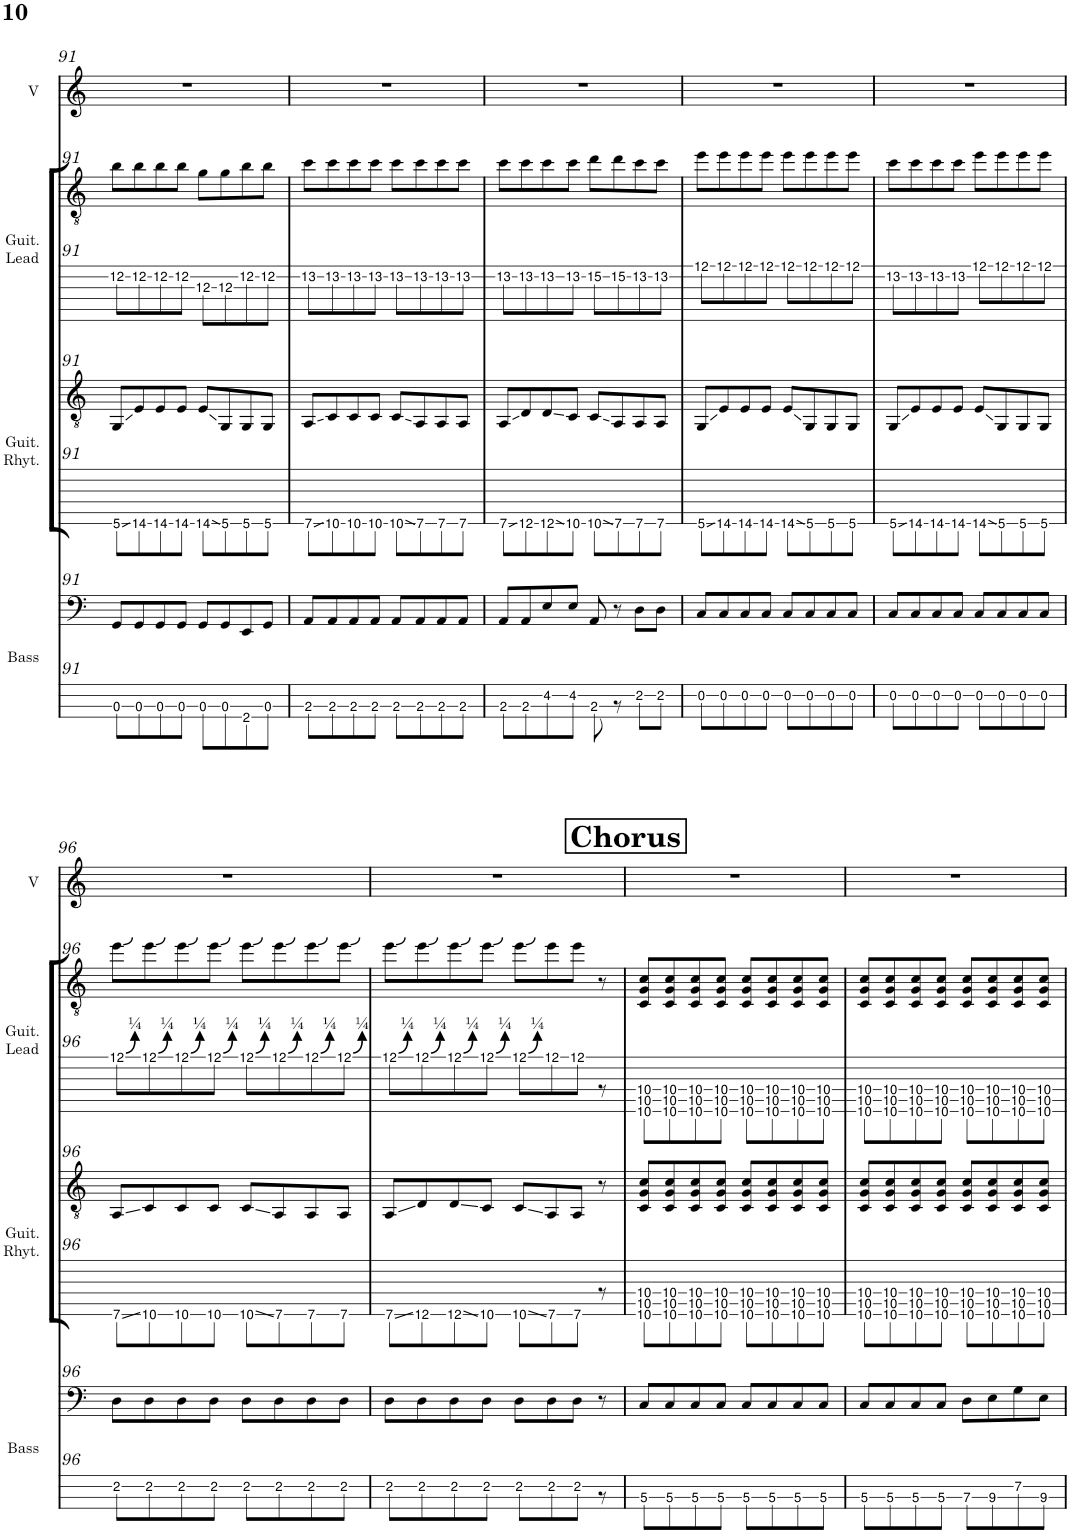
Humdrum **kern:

**kern	**kern	**kern	**kern	**kern	**kern	**kern
*part7	*part6	*part5	*part4	*part3	*part2	*part1
*staff7	*staff6	*staff5	*staff4	*staff3	*staff2	*staff1
*I"Bass Guitar D Stanard D-G-C-F	*I"Bass Guitar D Stanard D-G-C-F	*I"Electric Guitar Rhythm Drop D	*I"Electric Guitar Rhythm Drop D	*I"Electric Guitar Lead Drop D	*I"Electric Guitar Lead Drop D	*I"Women Vocals
*I'Bass	*I'Bass	*I'Guit. Rhyt.	*I'Guit. Rhyt.	*I'Guit. Lead	*I'Guit. Lead	*I'V
!!LO:PB:g=z
*	*clefF4	*	*clefGv2	*	*clefGv2	*clefG2
*Trd7c12	*Trd7c12	*	*	*	*	*
*k[]	*k[]	*k[]	*k[]	*k[]	*k[]	*k[]
*M4/4	*M4/4	*M4/4	*M4/4	*M4/4	*M4/4	*M4/4
=91	=91	=91	=91	=91	=91	=91
8GG\L	8GG/L	8GG\L	8GG/L	8b\L	8b\L	1r
8GG\	8GG/	8E\	8E/	8b\	8b\	.
8GG\	8GG/	8E\	8E/	8b\	8b\	.
8GG\J	8GG/J	8E\J	8E/J	8b\J	8b\J	.
8GG\L	8GG/L	8E\L	8E/L	8g\L	8g\L	.
8GG\	8GG/	8GG\	8GG/	8g\	8g\	.
8EE\	8EE/	8GG\	8GG/	8b\	8b\	.
8GG\J	8GG/J	8GG\J	8GG/J	8b\J	8b\J	.
=92	=92	=92	=92	=92	=92	=92
8AA\L	8AA/L	8AA\L	8AA/L	8cc\L	8cc\L	1r
8AA\	8AA/	8C\	8C/	8cc\	8cc\	.
8AA\	8AA/	8C\	8C/	8cc\	8cc\	.
8AA\J	8AA/J	8C\J	8C/J	8cc\J	8cc\J	.
8AA\L	8AA/L	8C\L	8C/L	8cc\L	8cc\L	.
8AA\	8AA/	8AA\	8AA/	8cc\	8cc\	.
8AA\	8AA/	8AA\	8AA/	8cc\	8cc\	.
8AA\J	8AA/J	8AA\J	8AA/J	8cc\J	8cc\J	.
=93	=93	=93	=93	=93	=93	=93
8AA\L	8AA/L	8AA\L	8AA/L	8cc\L	8cc\L	1r
8AA\	8AA/	8D\	8D/	8cc\	8cc\	.
8E\	8E/	8D\	8D/	8cc\	8cc\	.
8E\J	8E/J	8C\J	8C/J	8cc\J	8cc\J	.
8AA\	8AA/	8C\L	8C/L	8dd\L	8dd\L	.
8r	8r	8AA\	8AA/	8dd\	8dd\	.
8D\L	8D\L	8AA\	8AA/	8cc\	8cc\	.
8D\J	8D\J	8AA\J	8AA/J	8cc\J	8cc\J	.
=94	=94	=94	=94	=94	=94	=94
8C\L	8C/L	8GG\L	8GG/L	8ee\L	8ee\L	1r
8C\	8C/	8E\	8E/	8ee\	8ee\	.
8C\	8C/	8E\	8E/	8ee\	8ee\	.
8C\J	8C/J	8E\J	8E/J	8ee\J	8ee\J	.
8C\L	8C/L	8E\L	8E/L	8ee\L	8ee\L	.
8C\	8C/	8GG\	8GG/	8ee\	8ee\	.
8C\	8C/	8GG\	8GG/	8ee\	8ee\	.
8C\J	8C/J	8GG\J	8GG/J	8ee\J	8ee\J	.
=95	=95	=95	=95	=95	=95	=95
8C\L	8C/L	8GG\L	8GG/L	8cc\L	8cc\L	1r
8C\	8C/	8E\	8E/	8cc\	8cc\	.
8C\	8C/	8E\	8E/	8cc\	8cc\	.
8C\J	8C/J	8E\J	8E/J	8cc\J	8cc\J	.
8C\L	8C/L	8E\L	8E/L	8ee\L	8ee\L	.
8C\	8C/	8GG\	8GG/	8ee\	8ee\	.
8C\	8C/	8GG\	8GG/	8ee\	8ee\	.
8C\J	8C/J	8GG\J	8GG/J	8ee\J	8ee\J	.
!!LO:LB:g=z
=96	=96	=96	=96	=96	=96	=96
8D\L	8D\L	8AA\L	8AA/L	8ee\L	8ee\L	1r
8D\	8D\	8C\	8C/	8ee\	8ee\	.
8D\	8D\	8C\	8C/	8ee\	8ee\	.
8D\J	8D\J	8C\J	8C/J	8ee\J	8ee\J	.
8D\L	8D\L	8C\L	8C/L	8ee\L	8ee\L	.
8D\	8D\	8AA\	8AA/	8ee\	8ee\	.
8D\	8D\	8AA\	8AA/	8ee\	8ee\	.
8D\J	8D\J	8AA\J	8AA/J	8ee\J	8ee\J	.
=97	=97	=97	=97	=97	=97	=97
8D\L	8D\L	8AA\L	8AA/L	8ee\L	8ee\L	1r
8D\	8D\	8D\	8D/	8ee\	8ee\	.
8D\	8D\	8D\	8D/	8ee\	8ee\	.
8D\J	8D\J	8C\J	8C/J	8ee\J	8ee\J	.
8D\L	8D\L	8C\L	8C/L	8ee\L	8ee\L	.
8D\	8D\	8AA\	8AA/	8ee\	8ee\	.
8D\J	8D\J	8AA\J	8AA/J	8ee\J	8ee\J	.
8r	8r	8r	8r	8r	8r	.
!!LO:REH:place=s1:a:B:cj:fs=14:t=Chorus
=98	=98	=98	=98	=98	=98	=98
8C\L	8C/L	8C\ 8G\ 8c\L	8C/ 8G/ 8c/L	8C\ 8G\ 8c\L	8C/ 8G/ 8c/L	1r
8C\	8C/	8C\ 8G\ 8c\	8C/ 8G/ 8c/	8C\ 8G\ 8c\	8C/ 8G/ 8c/	.
8C\	8C/	8C\ 8G\ 8c\	8C/ 8G/ 8c/	8C\ 8G\ 8c\	8C/ 8G/ 8c/	.
8C\J	8C/J	8C\ 8G\ 8c\J	8C/ 8G/ 8c/J	8C\ 8G\ 8c\J	8C/ 8G/ 8c/J	.
8C\L	8C/L	8C\ 8G\ 8c\L	8C/ 8G/ 8c/L	8C\ 8G\ 8c\L	8C/ 8G/ 8c/L	.
8C\	8C/	8C\ 8G\ 8c\	8C/ 8G/ 8c/	8C\ 8G\ 8c\	8C/ 8G/ 8c/	.
8C\	8C/	8C\ 8G\ 8c\	8C/ 8G/ 8c/	8C\ 8G\ 8c\	8C/ 8G/ 8c/	.
8C\J	8C/J	8C\ 8G\ 8c\J	8C/ 8G/ 8c/J	8C\ 8G\ 8c\J	8C/ 8G/ 8c/J	.
=99	=99	=99	=99	=99	=99	=99
8C\L	8C/L	8C\ 8G\ 8c\L	8C/ 8G/ 8c/L	8C\ 8G\ 8c\L	8C/ 8G/ 8c/L	1r
8C\	8C/	8C\ 8G\ 8c\	8C/ 8G/ 8c/	8C\ 8G\ 8c\	8C/ 8G/ 8c/	.
8C\	8C/	8C\ 8G\ 8c\	8C/ 8G/ 8c/	8C\ 8G\ 8c\	8C/ 8G/ 8c/	.
8C\J	8C/J	8C\ 8G\ 8c\J	8C/ 8G/ 8c/J	8C\ 8G\ 8c\J	8C/ 8G/ 8c/J	.
8D\L	8D\L	8C\ 8G\ 8c\L	8C/ 8G/ 8c/L	8C\ 8G\ 8c\L	8C/ 8G/ 8c/L	.
8E\	8E\	8C\ 8G\ 8c\	8C/ 8G/ 8c/	8C\ 8G\ 8c\	8C/ 8G/ 8c/	.
8G\	8G\	8C\ 8G\ 8c\	8C/ 8G/ 8c/	8C\ 8G\ 8c\	8C/ 8G/ 8c/	.
8E\J	8E\J	8C\ 8G\ 8c\J	8C/ 8G/ 8c/J	8C\ 8G\ 8c\J	8C/ 8G/ 8c/J	.
=	=	=	=	=	=	=
*-	*-	*-	*-	*-	*-	*-
